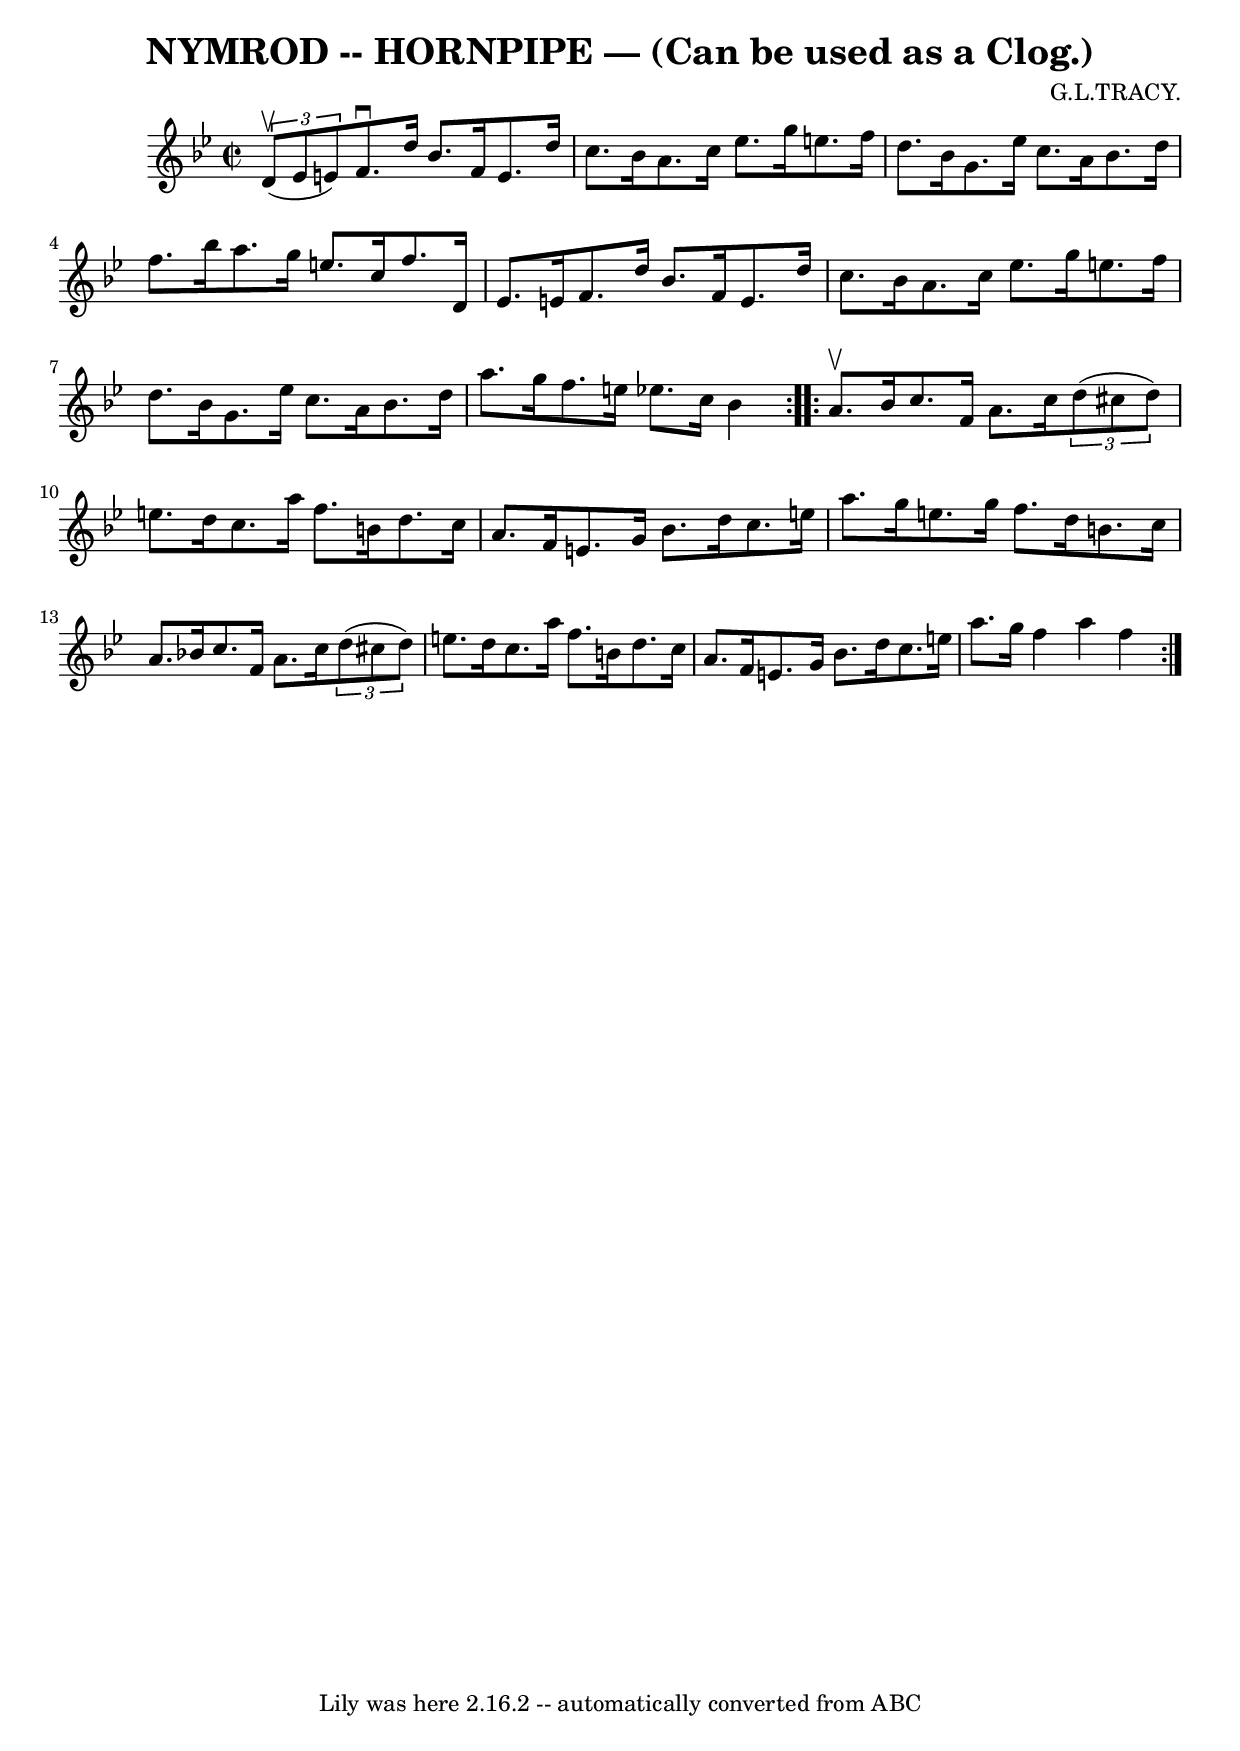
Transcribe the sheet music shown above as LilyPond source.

\version "2.16.2"
\include "Mammoth.ily"
\header {
  %% book = "Ryan's Mammoth Collection of Fiddle Tunes"
  composer = "G.L.TRACY."
  crossRefNumber = "1"
  footnotes = ""
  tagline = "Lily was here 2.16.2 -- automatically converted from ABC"
  title = "NYMROD -- HORNPIPE — (Can be used as a Clog.)"

}
voicedefault =  {



  \repeat volta 2 {

    \override Staff.TimeSignature #'style = #'C
    \time 2/2 
    \key bes \major   \times 2/3 { d'8 (^\upbow ees'8 e'8) 
				 }   
    |
    f'8.^\downbow d''16 bes'8. f'16 e'8. d''16    
    c''8. bes'16  |
    a'8. c''16 ees''8. g''16 e''8. f''16 
    d''8. bes'16    |
    g'8. ees''16 c''8. a'16 bes'8.    
    d''16 f''8. bes''16    |
    a''8. g''16 e''8. c''16    
    f''8. d'16 ees'8. e'16    |
    |
    f'8. d''16    
    bes'8. f'16 e'8. d''16 c''8. bes'16  |
    a'8. c''16    
    ees''8. g''16 e''8. f''16 d''8. bes'16    |
    g'8.    
    ees''16 c''8. a'16 bes'8. d''16 a''8. g''16    |
    
    f''8. e''16 ees''!8. c''16 bes'4    
  }     
  \repeat volta 2 {
    a'8.^\upbow bes'16        |
    c''8. f'16 a'8. c''16    
    \times 2/3 { d''8 (cis''8 d''8) 
	       } e''8. d''16    |
    
    c''8. a''16 f''8. b'16 d''8. c''16 a'8. f'16    |
    
    e'8. g'16 bes'8. d''16 c''8. e''16 a''8. g''16    |
    
    e''8. g''16 f''8. d''16 b'8. c''16 a'8. bes'!16    
    |
    |
    c''8. f'16 a'8. c''16    \times 2/3 { d''8 (
					  cis''8 d''8) 
					} e''8. d''16    |
    c''8. a''16 f''8.   
    b'16 d''8. c''16 a'8. f'16    |
    e'8. g'16 bes'8.    
    d''16 c''8. e''16 a''8. g''16    |
    f''4 a''4 f''4    

  }   

}

\score{
  <<

    \context Staff="default"
    {
      \voicedefault 
      
    }

  >>
  \layout {
    
  }
  \midi {
  }

}
